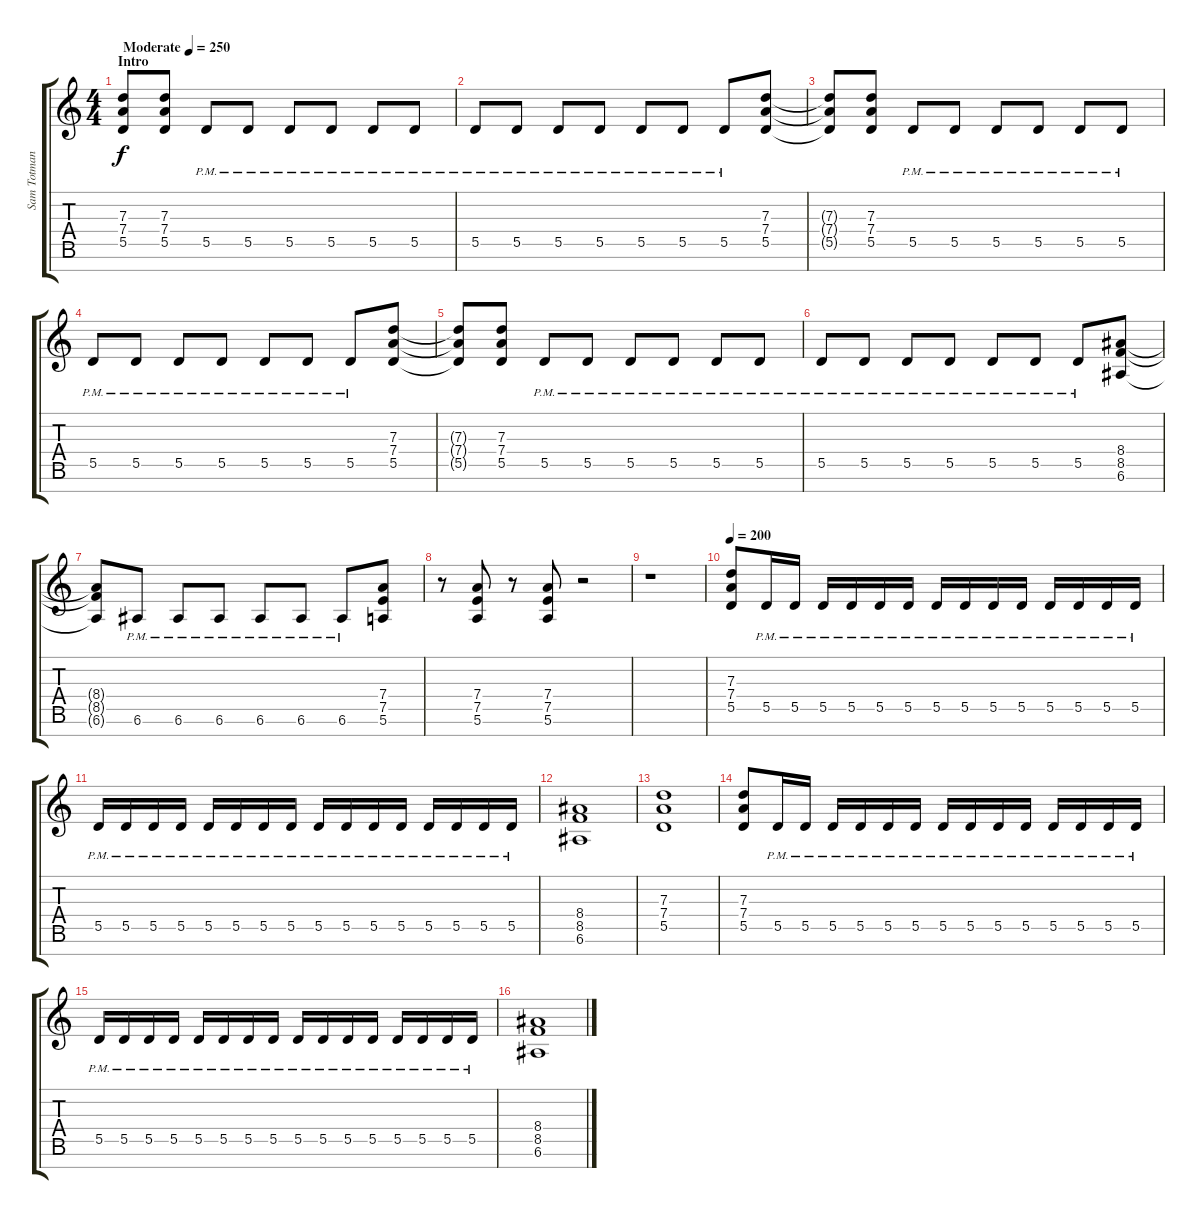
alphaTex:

\track ("Sam Totman | Rhythm" "Sam Totman") {instrument overdrivenguitar}
\staff {score tabs}
\tuning (E4 B3 G3 D3 A2 E2 B1) {hide}
\ts (4 4)
\section ("" "Intro")
\tempo (250 "Moderate")
\clef g2
\ks c
(7.3 7.4 5.5).8{dy f instrument overdrivenguitar} (7.3 7.4 5.5).8 5.5{pm}.8 5.5{pm}.8 5.5{pm}.8 5.5{pm}.8 5.5{pm}.8 5.5{pm}.8 |
5.5{pm}.8 5.5{pm}.8 5.5{pm}.8 5.5{pm}.8 5.5{pm}.8 5.5{pm}.8 5.5{pm}.8 (7.3 7.4 5.5).8 |
(7.3{t} 7.4{t} 5.5{t}).8 (7.3 7.4 5.5).8 5.5{pm}.8 5.5{pm}.8 5.5{pm}.8 5.5{pm}.8 5.5{pm}.8 5.5{pm}.8 |
5.5{pm}.8 5.5{pm}.8 5.5{pm}.8 5.5{pm}.8 5.5{pm}.8 5.5{pm}.8 5.5{pm}.8 (7.3 7.4 5.5).8 |
(7.3{t} 7.4{t} 5.5{t}).8 (7.3 7.4 5.5).8 5.5{pm}.8 5.5{pm}.8 5.5{pm}.8 5.5{pm}.8 5.5{pm}.8 5.5{pm}.8 |
5.5{pm}.8 5.5{pm}.8 5.5{pm}.8 5.5{pm}.8 5.5{pm}.8 5.5{pm}.8 5.5{pm}.8 (8.4 8.5 6.6).8 |
(8.4{t} 8.5{t} 6.6{t}).8 6.6{pm}.8 6.6{pm}.8 6.6{pm}.8 6.6{pm}.8 6.6{pm}.8 6.6{pm}.8 (7.4 7.5 5.6).8 |
r.8 (7.4 7.5 5.6).8 r.8 (7.4 7.5 5.6).8 r.2 |
r.1 |
\tempo 200
(7.3 7.4 5.5).8 5.5{pm}.16 5.5{pm}.16 5.5{pm}.16 5.5{pm}.16 5.5{pm}.16 5.5{pm}.16 5.5{pm}.16 5.5{pm}.16 5.5{pm}.16 5.5{pm}.16 5.5{pm}.16 5.5{pm}.16 5.5{pm}.16 5.5{pm}.16 |
5.5{pm}.16 5.5{pm}.16 5.5{pm}.16 5.5{pm}.16 5.5{pm}.16 5.5{pm}.16 5.5{pm}.16 5.5{pm}.16 5.5{pm}.16 5.5{pm}.16 5.5{pm}.16 5.5{pm}.16 5.5{pm}.16 5.5{pm}.16 5.5{pm}.16 5.5{pm}.16 |
(8.4 8.5 6.6).1 |
(7.3 7.4 5.5).1 |
(7.3 7.4 5.5).8 5.5{pm}.16 5.5{pm}.16 5.5{pm}.16 5.5{pm}.16 5.5{pm}.16 5.5{pm}.16 5.5{pm}.16 5.5{pm}.16 5.5{pm}.16 5.5{pm}.16 5.5{pm}.16 5.5{pm}.16 5.5{pm}.16 5.5{pm}.16 |
5.5{pm}.16 5.5{pm}.16 5.5{pm}.16 5.5{pm}.16 5.5{pm}.16 5.5{pm}.16 5.5{pm}.16 5.5{pm}.16 5.5{pm}.16 5.5{pm}.16 5.5{pm}.16 5.5{pm}.16 5.5{pm}.16 5.5{pm}.16 5.5{pm}.16 5.5{pm}.16 |
(8.4 8.5 6.6).1
